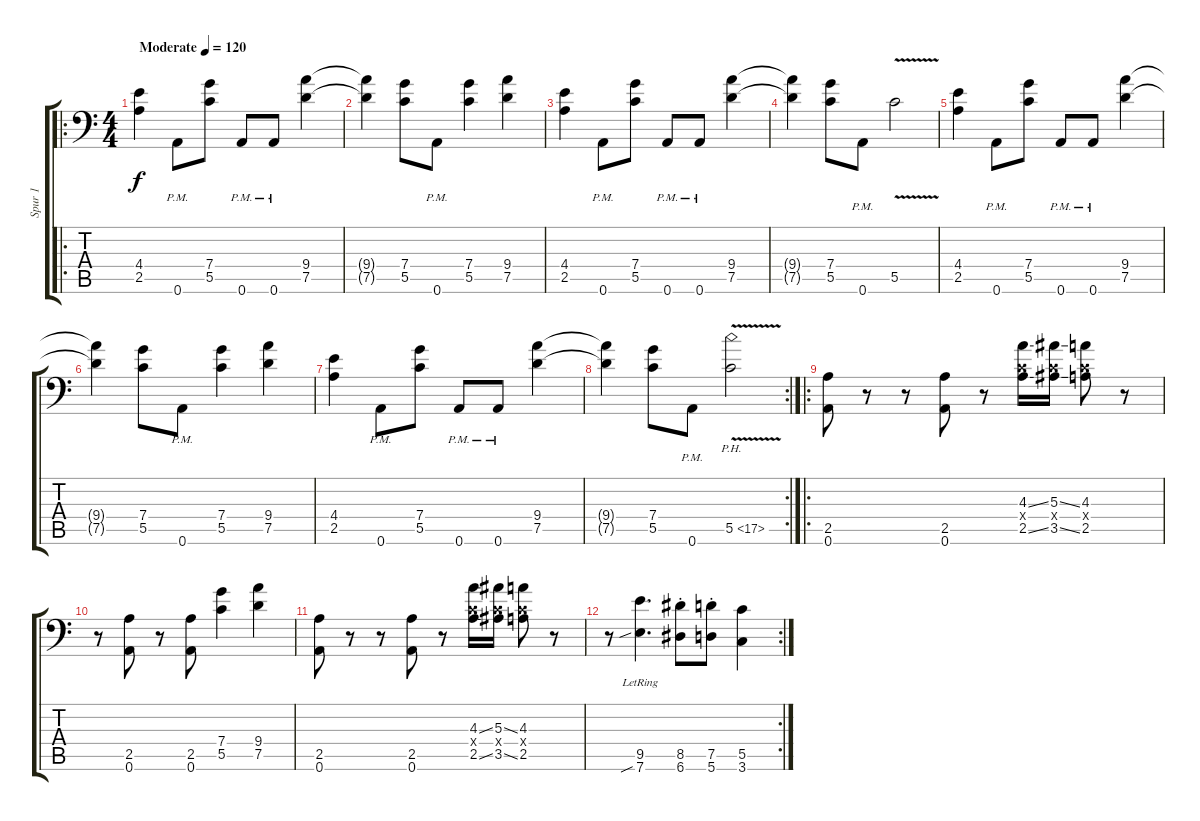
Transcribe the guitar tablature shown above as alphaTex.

\track ("Spur 1" "Spur 1") {instrument distortionguitar}
\staff {score tabs}
\tuning (D4 A3 F3 C3 G2 A1) {hide}
\ro
\ts (4 4)
\tempo (120 "Moderate")
\clef f4
\ks c
(4.4 2.5).4{dy f instrument distortionguitar} 0.6{pm}.8 (7.4 5.5).8 0.6{pm}.8 0.6{pm}.8 (9.4 7.5).4 |
(9.4{t} 7.5{t}).4 (7.4 5.5).8 0.6{pm}.8 (7.4 5.5).4 (9.4 7.5).4 |
(4.4 2.5).4 0.6{pm}.8 (7.4 5.5).8 0.6{pm}.8 0.6{pm}.8 (9.4 7.5).4 |
(9.4{t} 7.5{t}).4 (7.4 5.5).8 0.6{pm}.8 5.5{v}.2 |
(4.4 2.5).4 0.6{pm}.8 (7.4 5.5).8 0.6{pm}.8 0.6{pm}.8 (9.4 7.5).4 |
(9.4{t} 7.5{t}).4 (7.4 5.5).8 0.6{pm}.8 (7.4 5.5).4 (9.4 7.5).4 |
(4.4 2.5).4 0.6{pm}.8 (7.4 5.5).8 0.6{pm}.8 0.6{pm}.8 (9.4 7.5).4 |
\rc 2
(9.4{t} 7.5{t}).4 (7.4 5.5).8 0.6{pm}.8 5.5{ph 12 v}.2 |
\ro
(2.5 0.6).8 r.8 r.8 (2.5 0.6).8 r.8 (4.3{ss} 0.4{x} 2.5{ss}).16 (5.3{ss} 0.4{x} 3.5{ss}).16 (4.3 0.4{x} 2.5).8 r.8 |
r.8 (2.5 0.6).8 r.8 (2.5 0.6).8 (7.4 5.5).4 (9.4 7.5).4 |
(2.5 0.6).8 r.8 r.8 (2.5 0.6).8 r.8 (4.3{ss} 0.4{x} 2.5{ss}).16 (5.3{ss} 0.4{x} 3.5{ss}).16 (4.3 0.4{x} 2.5).8 r.8 |
\rc 2
r.8 (9.5 7.6{sib lr}).4{d} (8.5{st} 6.6{st}).8 (7.5{st} 5.6{st}).8 (5.5 3.6).4
